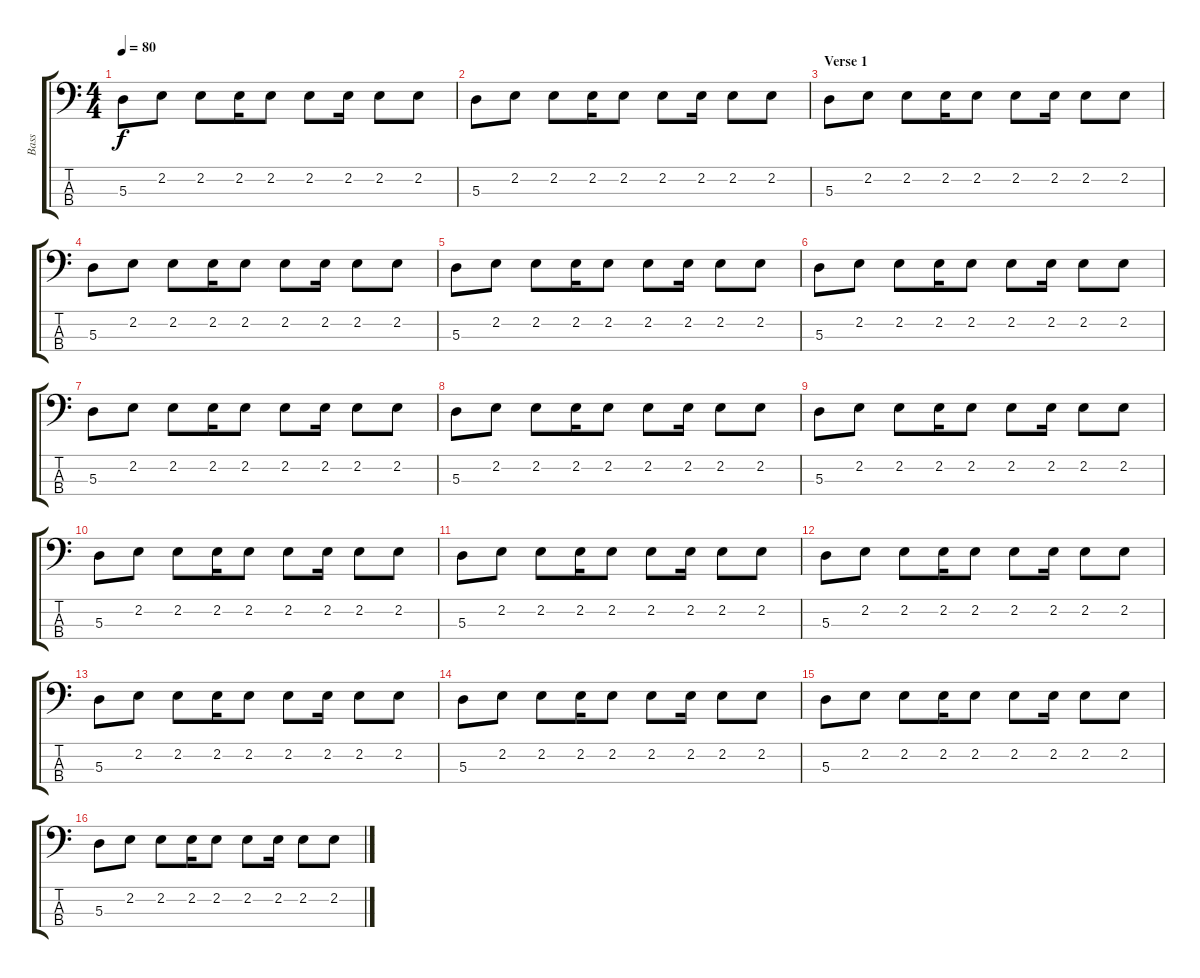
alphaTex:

\track ("Bass" "Bass") {instrument electricbassfinger}
\staff {score tabs}
\tuning (G2 D2 A1 E1) {hide}
\ts (4 4)
\tempo 80
\clef f4
\ks c
5.3.8{dy f} 2.2.8 2.2.8 2.2.16 2.2.8 2.2.8 2.2.16 2.2.8 2.2.8 |
5.3.8 2.2.8 2.2.8 2.2.16 2.2.8 2.2.8 2.2.16 2.2.8 2.2.8 |
\section ("" "Verse 1")
5.3.8 2.2.8 2.2.8 2.2.16 2.2.8 2.2.8 2.2.16 2.2.8 2.2.8 |
5.3.8 2.2.8 2.2.8 2.2.16 2.2.8 2.2.8 2.2.16 2.2.8 2.2.8 |
5.3.8 2.2.8 2.2.8 2.2.16 2.2.8 2.2.8 2.2.16 2.2.8 2.2.8 |
5.3.8 2.2.8 2.2.8 2.2.16 2.2.8 2.2.8 2.2.16 2.2.8 2.2.8 |
5.3.8 2.2.8 2.2.8 2.2.16 2.2.8 2.2.8 2.2.16 2.2.8 2.2.8 |
5.3.8 2.2.8 2.2.8 2.2.16 2.2.8 2.2.8 2.2.16 2.2.8 2.2.8 |
5.3.8 2.2.8 2.2.8 2.2.16 2.2.8 2.2.8 2.2.16 2.2.8 2.2.8 |
5.3.8 2.2.8 2.2.8 2.2.16 2.2.8 2.2.8 2.2.16 2.2.8 2.2.8 |
5.3.8 2.2.8 2.2.8 2.2.16 2.2.8 2.2.8 2.2.16 2.2.8 2.2.8 |
5.3.8 2.2.8 2.2.8 2.2.16 2.2.8 2.2.8 2.2.16 2.2.8 2.2.8 |
5.3.8 2.2.8 2.2.8 2.2.16 2.2.8 2.2.8 2.2.16 2.2.8 2.2.8 |
5.3.8 2.2.8 2.2.8 2.2.16 2.2.8 2.2.8 2.2.16 2.2.8 2.2.8 |
5.3.8 2.2.8 2.2.8 2.2.16 2.2.8 2.2.8 2.2.16 2.2.8 2.2.8 |
5.3.8 2.2.8 2.2.8 2.2.16 2.2.8 2.2.8 2.2.16 2.2.8 2.2.8
